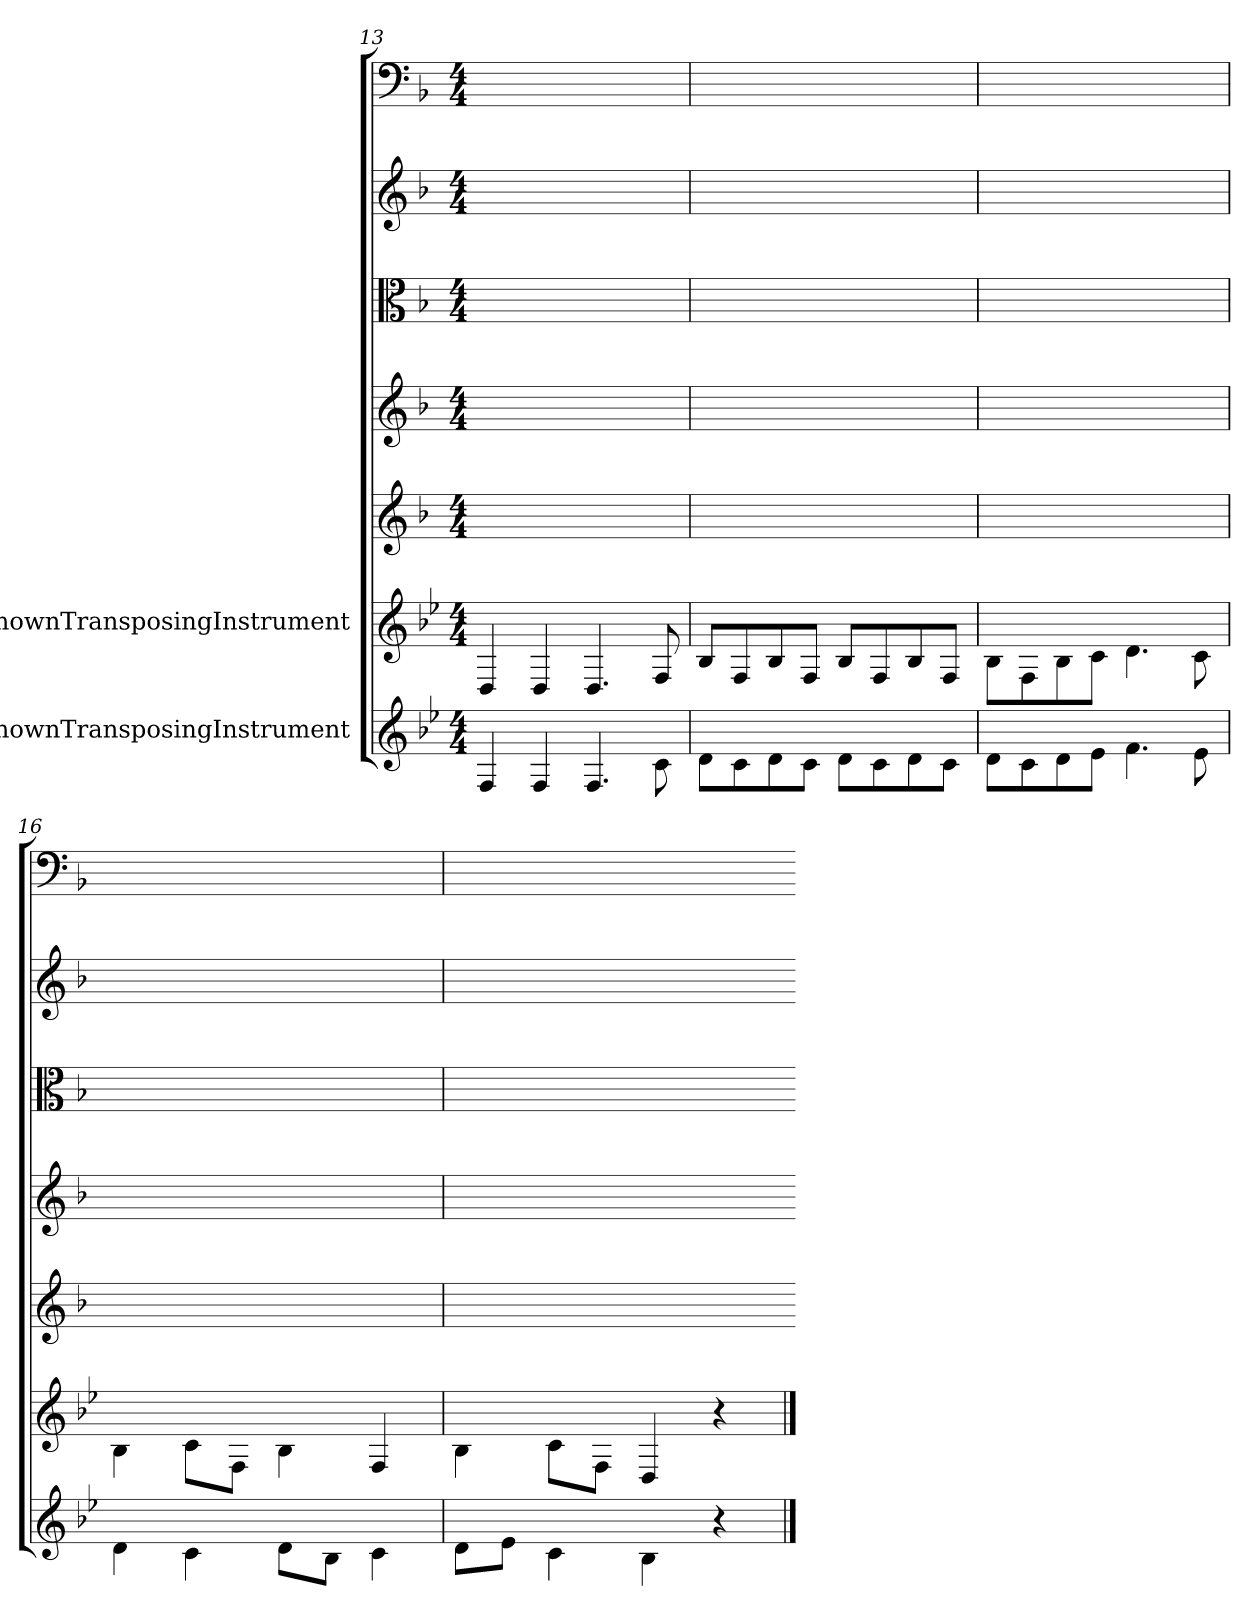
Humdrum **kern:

**kern	**kern	**kern	**kern	**kern	**kern	**kern
*part7	*part6	*part5	*part4	*part3	*part2	*part1
*staff7	*staff6	*staff5	*staff4	*staff3	*staff2	*staff1
*I"UnknownTransposingInstrument	*I"UnknownTransposingInstrument	*	*	*	*	*
*clefG2	*clefG2	*clefG2	*clefG2	*clefC3	*clefG2	*clefF4
*ITrd-4c-7	*ITrd-4c-7	*	*	*	*	*
*k[b-]	*k[b-]	*k[b-]	*k[b-]	*k[b-]	*k[b-]	*k[b-]
*M4/4	*M4/4	*M4/4	*M4/4	*M4/4	*M4/4	*M4/4
=13	=13	=13	=13	=13	=13	=13
4c/	4A/	1ryy	1ryy	1ryy	1ryy	1ryy
4c/	4A/	.	.	.	.	.
4.c/	4.A/	.	.	.	.	.
8g\	8c/	.	.	.	.	.
=14	=14	=14	=14	=14	=14	=14
8a\L	8f/L	1ryy	1ryy	1ryy	1ryy	1ryy
8g\	8c/	.	.	.	.	.
8a\	8f/	.	.	.	.	.
8g\J	8c/J	.	.	.	.	.
8a\L	8f/L	.	.	.	.	.
8g\	8c/	.	.	.	.	.
8a\	8f/	.	.	.	.	.
8g\J	8c/J	.	.	.	.	.
=15	=15	=15	=15	=15	=15	=15
8a\L	8f\L	1ryy	1ryy	1ryy	1ryy	1ryy
8g\	8c\	.	.	.	.	.
8a\	8f\	.	.	.	.	.
8b-\J	8g\J	.	.	.	.	.
4.cc\	4.a\	.	.	.	.	.
8b-\	8g\	.	.	.	.	.
=16	=16	=16	=16	=16	=16	=16
4a\	4f\	1ryy	1ryy	1ryy	1ryy	1ryy
4g\	8g\L	.	.	.	.	.
.	8c\J	.	.	.	.	.
8a\L	4f\	.	.	.	.	.
8f\J	.	.	.	.	.	.
4g\	4c/	.	.	.	.	.
=17	=17	=17	=17	=17	=17	=17
8a\L	4f\	1ryy	1ryy	1ryy	1ryy	1ryy
8b-\J	.	.	.	.	.	.
4g\	8g\L	.	.	.	.	.
.	8c\J	.	.	.	.	.
4f\	4A/	.	.	.	.	.
4r	4r	.	.	.	.	.
==	==	=	=	=	=	=
*-	*-	*-	*-	*-	*-	*-
